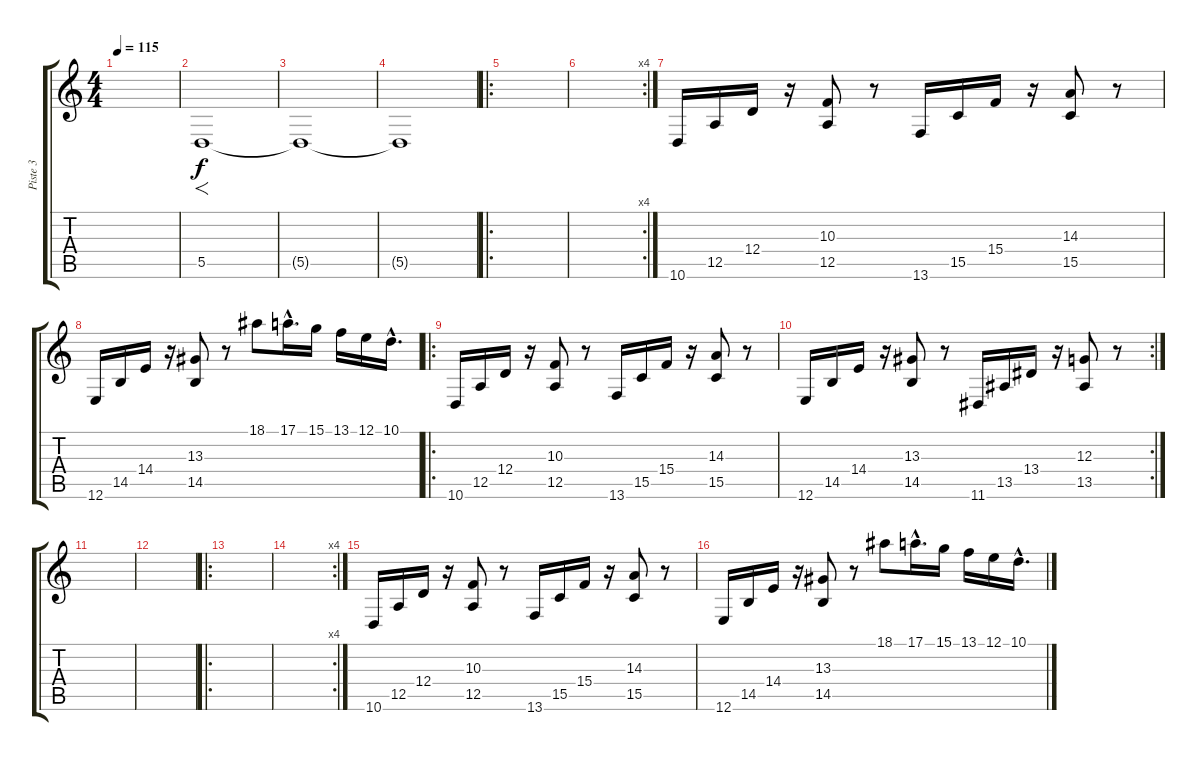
\track ("Piste 3" "Piste 3") {instrument fx2soundtrack}
\staff {score tabs}
\tuning (E4 B3 G3 D3 A2 E2) {hide}
\ts (4 4)
\tempo 115
\clef g2
\ks c
|
5.5.1{f} |
5.5{t}.1 |
5.5{t}.1 |
\ro
|
\rc 4
|
10.6.16{instrument electricguitarmuted} 12.5.16 12.4.16 r.16 (10.3 12.5).8 r.8 13.6.16 15.5.16 15.4.16 r.16 (14.3 15.5).8 r.8 |
12.6.16 14.5.16 14.4.16 r.16 (13.3 14.5).8 r.8 18.1.8{volume 7} 17.1{hac}.16{d} 15.1.16 13.1.16 12.1.16 10.1{hac}.16{d} |
\ro
10.6.16{volume 9} 12.5.16 12.4.16 r.16 (10.3 12.5).8 r.8 13.6.16 15.5.16 15.4.16 r.16 (14.3 15.5).8 r.8 |
\rc 2
12.6.16 14.5.16 14.4.16 r.16 (13.3 14.5).8 r.8 11.6.16 13.5.16 13.4.16 r.16 (12.3 13.5).8 r.8 |
|
|
\ro
|
\rc 4
|
10.6.16{instrument electricguitarmuted} 12.5.16 12.4.16 r.16 (10.3 12.5).8 r.8 13.6.16 15.5.16 15.4.16 r.16 (14.3 15.5).8 r.8 |
12.6.16 14.5.16 14.4.16 r.16 (13.3 14.5).8 r.8 18.1.8{volume 7} 17.1{hac}.16{d} 15.1.16 13.1.16 12.1.16 10.1{hac}.16{d}
